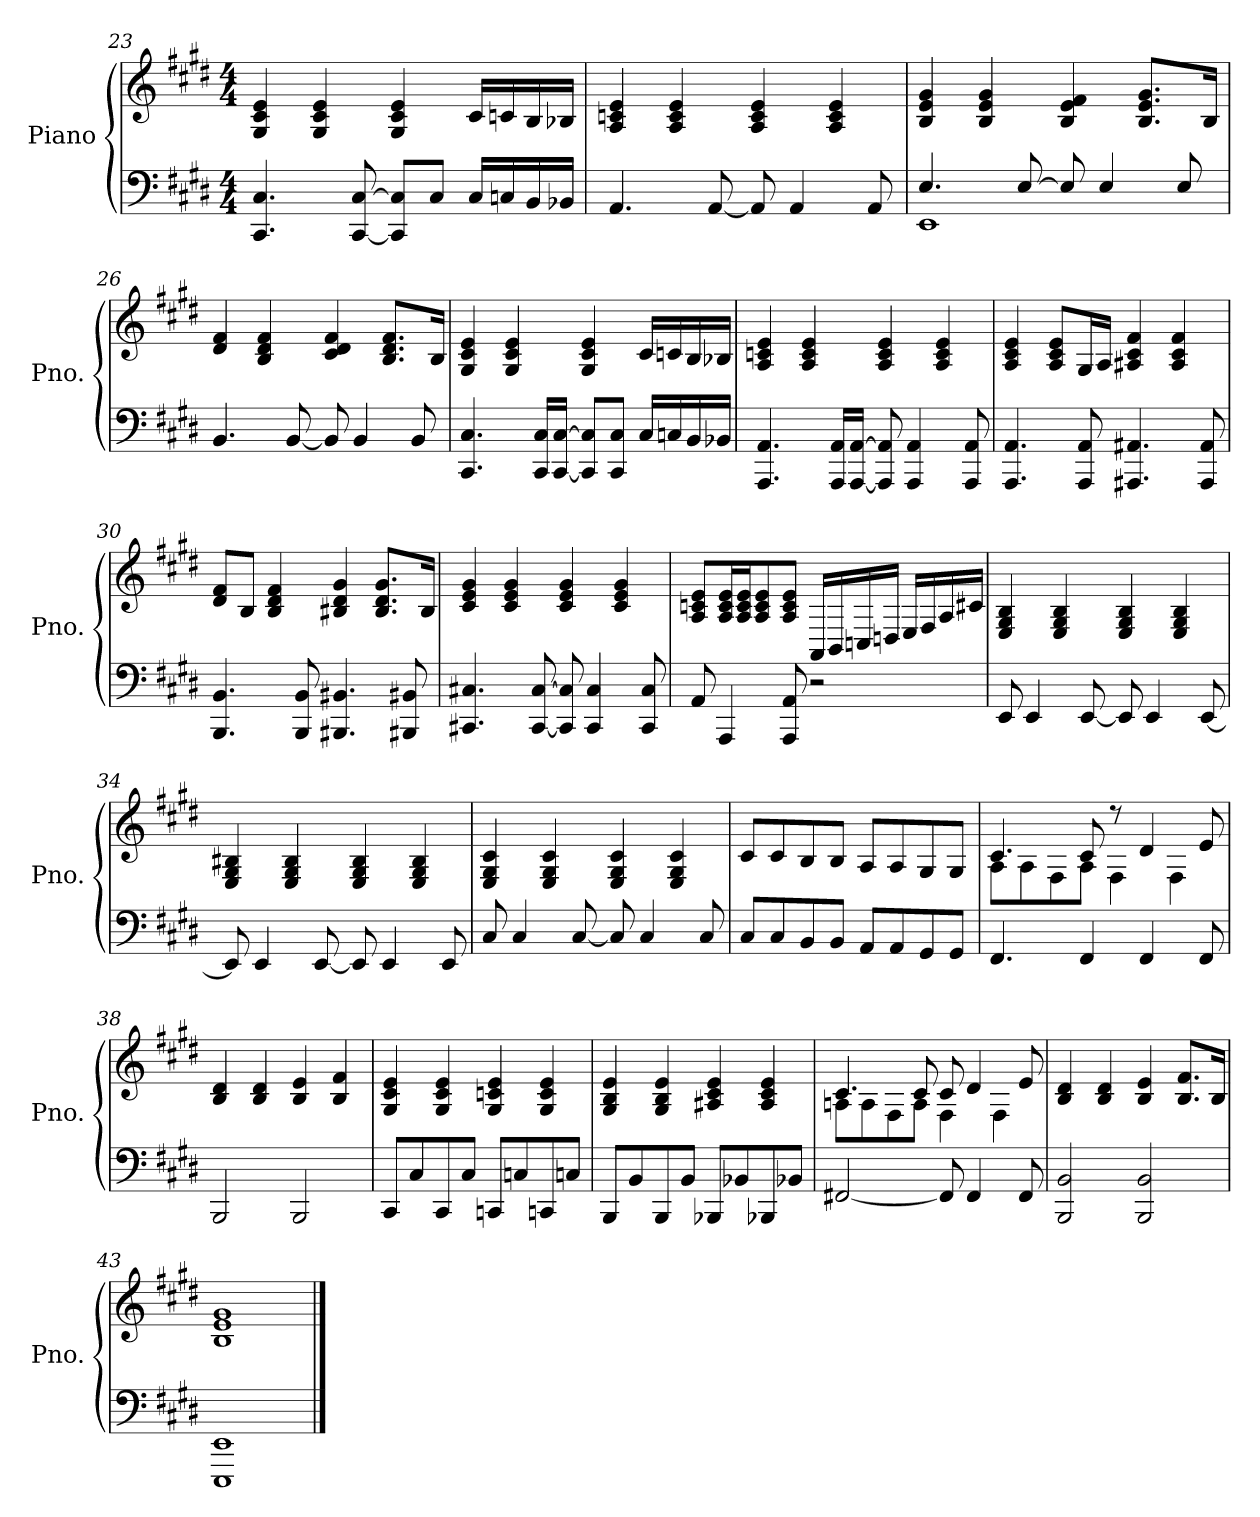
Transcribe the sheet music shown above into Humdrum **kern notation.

**kern	**kern
*part1	*part1
*staff2	*staff1
*I"Piano	*
*I'Pno.	*
!!LO:PB:g=z
*clefF4	*clefG2
*k[f#c#g#d#]	*k[f#c#g#d#]
*E:	*E:
*M4/4	*M4/4
=23	=23
4.CC#/ 4.C#/	4G#/ 4c#/ 4e/
.	4G#/ 4c#/ 4e/
[8CC#/ [8C#/	.
8CC#/] 8C#/]L	4G#/ 4c#/ 4e/
8C#/J	.
16C#/LL	16c#/LL
16Cn/	16cn/
16BB/	16B/
16BB-X/JJ	16B-X/JJ
=24	=24
4.AA/	4A/ 4cn/ 4e/
.	4A/ 4c/ 4e/
[8AA/	.
8AA/]	4A/ 4c/ 4e/
4AA/	.
.	4A/ 4c/ 4e/
8AA/	.
=25	=25
*^	*
4.E/	1EE	4B/ 4e/ 4g#/
.	.	4B/ 4e/ 4g#/
[8E/	.	.
8E/]	.	4B/ 4e/ 4f#/
4E/	.	.
.	.	8.B/ 8.e/ 8.g#/L
8E/	.	.
.	.	16B/Jk
*v	*v	*
=26	=26
4.BB/	4d#/ 4f#/
.	4B/ 4d#/ 4f#/
[8BB/	.
8BB/]	4c#/ 4d#/ 4f#/
4BB/	.
.	8.B/ 8.d#/ 8.f#/L
8BB/	.
.	16B/Jk
!!LO:LB:g=z
=27	=27
4.CC#/ 4.C#/	4G#/ 4c#/ 4e/
.	4G#/ 4c#/ 4e/
16CC#/ 16C#/LL	.
[16CC#/ [16C#/JJ	.
8CC#/] 8C#/]L	4G#/ 4c#/ 4e/
8CC#/ 8C#/J	.
16C#/LL	16c#/LL
16Cn/	16cn/
16BB/	16B/
16BB-X/JJ	16B-X/JJ
=28	=28
4.AAA/ 4.AA/	4A/ 4cn/ 4e/
.	4A/ 4c/ 4e/
16AAA/ 16AA/LL	.
[16AAA/ [16AA/JJ	.
8AAA/] 8AA/]	4A/ 4c/ 4e/
4AAA/ 4AA/	.
.	4A/ 4c/ 4e/
8AAA/ 8AA/	.
=29	=29
4.AAA/ 4.AA/	4A/ 4c#/ 4e/
.	8A/ 8c#/ 8e/L
8AAA/ 8AA/	16G#/L
.	16A/JJ
4.AAA#X/ 4.AA#X/	4A#X/ 4c#/ 4f#/
.	4A#/ 4c#/ 4f#/
8AAA#/ 8AA#/	.
=30	=30
4.BBB/ 4.BB/	8d#/ 8f#/L
.	8B/J
.	4B/ 4d#/ 4f#/
8BBB/ 8BB/	.
4.BBB#X/ 4.BB#X/	4B#X/ 4d#/ 4g#/
.	8.B#/ 8.d#/ 8.g#/L
8BBB#X/ 8BB#X/	.
.	16B#/Jk
!!LO:LB:g=z
=31	=31
4.CC#X/ 4.C#X/	4c#/ 4e/ 4g#/
.	4c#/ 4e/ 4g#/
[8CC#/ [8C#/	.
8CC#/] 8C#/]	4c#/ 4e/ 4g#/
4CC#/ 4C#/	.
.	4c#/ 4e/ 4g#/
8CC#/ 8C#/	.
=32	=32
8AA/	8A/ 8cn/ 8e/L
4AAA/	16A/ 16c/ 16e/L
.	16A/ 16c/ 16e/J
.	8A/ 8c/ 8e/
8AAA/ 8AA/	8A/ 8c/ 8e/J
2r	16AA/LL
.	16BB/
.	16Cn/
.	16Dn/JJ
.	16E/LL
.	16F#/
.	16A/
.	16c#X/JJ
=33	=33
8EE/	4E/ 4G#/ 4B/
4EE/	.
.	4E/ 4G#/ 4B/
[8EE/	.
8EE/]	4E/ 4G#/ 4B/
4EE/	.
.	4E/ 4G#/ 4B/
[8EE/	.
!!LO:LB:g=z
=34	=34
8EE/]	4E/ 4G#/ 4B#X/
4EE/	.
.	4E/ 4G#/ 4B#/
[8EE/	.
8EE/]	4E/ 4G#/ 4B#/
4EE/	.
.	4E/ 4G#/ 4B#/
8EE/	.
=35	=35
8C#/	4E/ 4G#/ 4c#/
4C#/	.
.	4E/ 4G#/ 4c#/
[8C#/	.
8C#/]	4E/ 4G#/ 4c#/
4C#/	.
.	4E/ 4G#/ 4c#/
8C#/	.
=36	=36
8C#/L	8c#/L
8C#/	8c#/
8BB/	8B/
8BB/J	8B/J
8AA/L	8A/L
8AA/	8A/
8GG#/	8G#/
8GG#/J	8G#/J
=37	=37
*	*^
4.FF#/	4.c#/	8A\L
.	.	8A\
.	.	8F#\
4FF#/	8c#/	8A\J
.	8r	4F#\
4FF#/	4d#/	.
.	.	4F#\
8FF#/	8e/	.
*	*v	*v
!!LO:LB:g=z
=38	=38
2BBB/	4B/ 4d#/
.	4B/ 4d#/
2BBB/	4B/ 4e/
.	4B/ 4f#/
=39	=39
8CC#/L	4G#/ 4c#/ 4e/
8C#/	.
8CC#/	4G#/ 4c#/ 4e/
8C#/J	.
8CCn/L	4G#/ 4cn/ 4e/
8Cn/	.
8CCn/	4G#/ 4c/ 4e/
8Cn/J	.
=40	=40
8BBB/L	4G#/ 4B/ 4e/
8BB/	.
8BBB/	4G#/ 4B/ 4e/
8BB/J	.
8BBB-X/L	4A#X/ 4c#/ 4e/
8BB-X/	.
8BBB-X/	4A#/ 4c#/ 4e/
8BB-X/J	.
=41	=41
*	*^
[2FF#X/	4.c#/	8An\L
.	.	8A\
.	.	8F#\
.	8c#/	8A\J
8FF#/]	8c#/	4F#\
4FF#/	4d#/	.
.	.	4F#\
8FF#/	8e/	.
*	*v	*v
!!LO:PB:g=z
=42	=42
2BBB/ 2BB/	4B/ 4d#/
.	4B/ 4d#/
2BBB/ 2BB/	4B/ 4e/
.	8.B/ 8.f#/L
.	16B/Jk
=43	=43
1EEE 1EE	1B 1e 1g#
==	==
*-	*-
